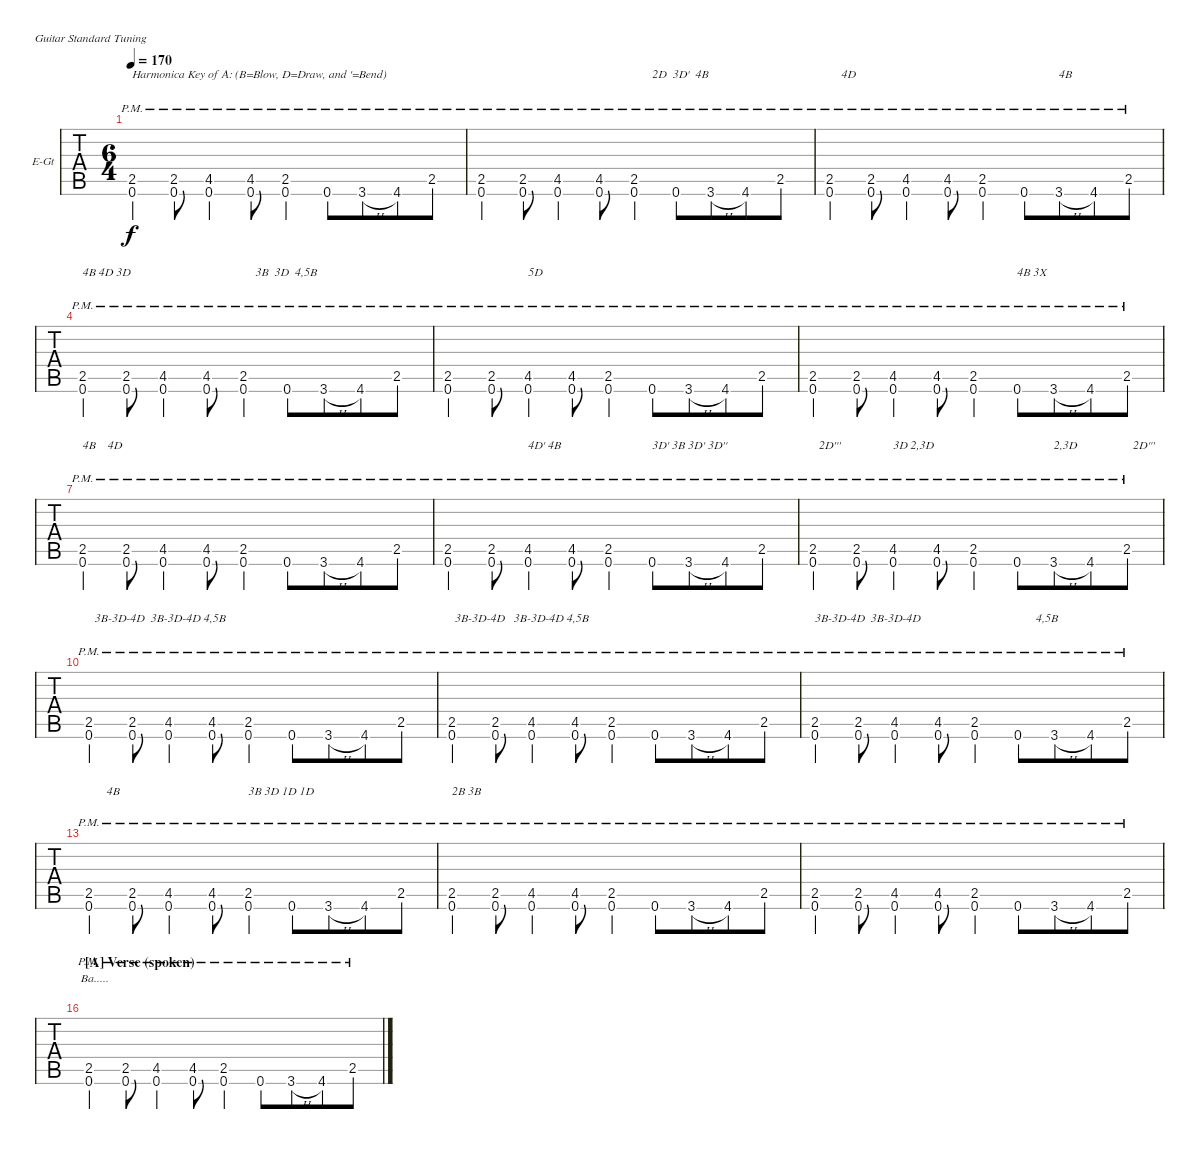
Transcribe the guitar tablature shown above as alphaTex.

\bracketExtendMode nobrackets
\firstSystemTrackNameOrientation horizontal
\otherSystemsTrackNameOrientation horizontal
\defaultBarNumberDisplay FirstOfSystem
\track ("Electric Guitar" "E-Gt") {instrument distortionguitar}
\staff {tabs}
\tuning (E4 B3 G3 D3 A2 E2)
\ts (6 4)
\beaming (8 6 6)
\tempo 170
\clef g2
\ks c
(2.5{pm} 0.6{pm}).4{txt "Harmonica Key of A: (B=Blow, D=Draw, and '=Bend)" lyrics (0 "") lyrics (1 "") lyrics (2 "") lyrics (3 "") lyrics (4 "") dy f instrument distortionguitar} (2.5{pm} 0.6{pm}).8{lyrics (0 "") lyrics (1 "") lyrics (2 "") lyrics (3 "") lyrics (4 "")} (4.5{pm} 0.6{pm}).4{lyrics (0 "") lyrics (1 "") lyrics (2 "") lyrics (3 "") lyrics (4 "")} (4.5{pm} 0.6{pm}).8{lyrics (0 "") lyrics (1 "") lyrics (2 "") lyrics (3 "") lyrics (4 "")} (2.5{pm} 0.6{pm}).4{lyrics (0 "") lyrics (1 "") lyrics (2 "") lyrics (3 "") lyrics (4 "")} 0.6{pm}.8{lyrics (0 "") lyrics (1 "") lyrics (2 "") lyrics (3 "") lyrics (4 "")} 3.6{h pm}.8{lyrics (0 "") lyrics (1 "") lyrics (2 "") lyrics (3 "") lyrics (4 "")} 4.6{pm}.8{lyrics (0 "") lyrics (1 "") lyrics (2 "") lyrics (3 "") lyrics (4 "")} 2.5{pm}.8{lyrics (0 "") lyrics (1 "") lyrics (2 "") lyrics (3 "") lyrics (4 "")} |
(2.5{pm} 0.6{pm}).4{lyrics (0 "") lyrics (1 "") lyrics (2 "") lyrics (3 "") lyrics (4 "")} (2.5{pm} 0.6{pm}).8{lyrics (0 "") lyrics (1 "") lyrics (2 "") lyrics (3 "") lyrics (4 "")} (4.5{pm} 0.6{pm}).4{lyrics (0 "") lyrics (1 "") lyrics (2 "") lyrics (3 "") lyrics (4 "")} (4.5{pm} 0.6{pm}).8{lyrics (0 "") lyrics (1 "") lyrics (2 "") lyrics (3 "") lyrics (4 "")} (2.5{pm} 0.6{pm}).4{txt "      2D  3D'  4B" lyrics (0 "") lyrics (1 "") lyrics (2 "") lyrics (3 "") lyrics (4 "")} 0.6{pm}.8{lyrics (0 "") lyrics (1 "") lyrics (2 "") lyrics (3 "") lyrics (4 "")} 3.6{h pm}.8{lyrics (0 "") lyrics (1 "") lyrics (2 "") lyrics (3 "") lyrics (4 "")} 4.6{pm}.8{lyrics (0 "") lyrics (1 "") lyrics (2 "") lyrics (3 "") lyrics (4 "")} 2.5{pm}.8{lyrics (0 "") lyrics (1 "") lyrics (2 "") lyrics (3 "") lyrics (4 "")} |
(2.5{pm} 0.6{pm}).4{txt "    4D" lyrics (0 "") lyrics (1 "") lyrics (2 "") lyrics (3 "") lyrics (4 "")} (2.5{pm} 0.6{pm}).8{lyrics (0 "") lyrics (1 "") lyrics (2 "") lyrics (3 "") lyrics (4 "")} (4.5{pm} 0.6{pm}).4{lyrics (0 "") lyrics (1 "") lyrics (2 "") lyrics (3 "") lyrics (4 "")} (4.5{pm} 0.6{pm}).8{lyrics (0 "") lyrics (1 "") lyrics (2 "") lyrics (3 "") lyrics (4 "")} (2.5{pm} 0.6{pm}).4{lyrics (0 "") lyrics (1 "") lyrics (2 "") lyrics (3 "") lyrics (4 "")} 0.6{pm}.8{lyrics (0 "") lyrics (1 "") lyrics (2 "") lyrics (3 "") lyrics (4 "")} 3.6{h pm}.8{txt "4B" lyrics (0 "") lyrics (1 "") lyrics (2 "") lyrics (3 "") lyrics (4 "")} 4.6{pm}.8{lyrics (0 "") lyrics (1 "") lyrics (2 "") lyrics (3 "") lyrics (4 "")} 2.5{pm}.8{lyrics (0 "") lyrics (1 "") lyrics (2 "") lyrics (3 "") lyrics (4 "")} |
(2.5{pm} 0.6{pm}).4{txt "4B 4D 3D" lyrics (0 "") lyrics (1 "") lyrics (2 "") lyrics (3 "") lyrics (4 "")} (2.5{pm} 0.6{pm}).8{lyrics (0 "") lyrics (1 "") lyrics (2 "") lyrics (3 "") lyrics (4 "")} (4.5{pm} 0.6{pm}).4{lyrics (0 "") lyrics (1 "") lyrics (2 "") lyrics (3 "") lyrics (4 "")} (4.5{pm} 0.6{pm}).8{lyrics (0 "") lyrics (1 "") lyrics (2 "") lyrics (3 "") lyrics (4 "")} (2.5{pm} 0.6{pm}).4{txt "    3B  3D  4,5B" lyrics (0 "") lyrics (1 "") lyrics (2 "") lyrics (3 "") lyrics (4 "")} 0.6{pm}.8{lyrics (0 "") lyrics (1 "") lyrics (2 "") lyrics (3 "") lyrics (4 "")} 3.6{h pm}.8{lyrics (0 "") lyrics (1 "") lyrics (2 "") lyrics (3 "") lyrics (4 "")} 4.6{pm}.8{lyrics (0 "") lyrics (1 "") lyrics (2 "") lyrics (3 "") lyrics (4 "")} 2.5{pm}.8{lyrics (0 "") lyrics (1 "") lyrics (2 "") lyrics (3 "") lyrics (4 "")} |
(2.5{pm} 0.6{pm}).4{lyrics (0 "") lyrics (1 "") lyrics (2 "") lyrics (3 "") lyrics (4 "")} (2.5{pm} 0.6{pm}).8{lyrics (0 "") lyrics (1 "") lyrics (2 "") lyrics (3 "") lyrics (4 "")} (4.5{pm} 0.6{pm}).4{txt "5D" lyrics (0 "") lyrics (1 "") lyrics (2 "") lyrics (3 "") lyrics (4 "")} (4.5{pm} 0.6{pm}).8{lyrics (0 "") lyrics (1 "") lyrics (2 "") lyrics (3 "") lyrics (4 "")} (2.5{pm} 0.6{pm}).4{lyrics (0 "") lyrics (1 "") lyrics (2 "") lyrics (3 "") lyrics (4 "")} 0.6{pm}.8{lyrics (0 "") lyrics (1 "") lyrics (2 "") lyrics (3 "") lyrics (4 "")} 3.6{h pm}.8{lyrics (0 "") lyrics (1 "") lyrics (2 "") lyrics (3 "") lyrics (4 "")} 4.6{pm}.8{lyrics (0 "") lyrics (1 "") lyrics (2 "") lyrics (3 "") lyrics (4 "")} 2.5{pm}.8{lyrics (0 "") lyrics (1 "") lyrics (2 "") lyrics (3 "") lyrics (4 "")} |
(2.5{pm} 0.6{pm}).4{lyrics (0 "") lyrics (1 "") lyrics (2 "") lyrics (3 "") lyrics (4 "")} (2.5{pm} 0.6{pm}).8{lyrics (0 "") lyrics (1 "") lyrics (2 "") lyrics (3 "") lyrics (4 "")} (4.5{pm} 0.6{pm}).4{lyrics (0 "") lyrics (1 "") lyrics (2 "") lyrics (3 "") lyrics (4 "")} (4.5{pm} 0.6{pm}).8{lyrics (0 "") lyrics (1 "") lyrics (2 "") lyrics (3 "") lyrics (4 "")} (2.5{pm} 0.6{pm}).4{lyrics (0 "") lyrics (1 "") lyrics (2 "") lyrics (3 "") lyrics (4 "")} 0.6{pm}.8{txt "4B 3X" lyrics (0 "") lyrics (1 "") lyrics (2 "") lyrics (3 "") lyrics (4 "")} 3.6{h pm}.8{lyrics (0 "") lyrics (1 "") lyrics (2 "") lyrics (3 "") lyrics (4 "")} 4.6{pm}.8{lyrics (0 "") lyrics (1 "") lyrics (2 "") lyrics (3 "") lyrics (4 "")} 2.5{pm}.8{lyrics (0 "") lyrics (1 "") lyrics (2 "") lyrics (3 "") lyrics (4 "")} |
(2.5{pm} 0.6{pm}).4{txt "4B    4D" lyrics (0 "") lyrics (1 "") lyrics (2 "") lyrics (3 "") lyrics (4 "")} (2.5{pm} 0.6{pm}).8{lyrics (0 "") lyrics (1 "") lyrics (2 "") lyrics (3 "") lyrics (4 "")} (4.5{pm} 0.6{pm}).4{lyrics (0 "") lyrics (1 "") lyrics (2 "") lyrics (3 "") lyrics (4 "")} (4.5{pm} 0.6{pm}).8{lyrics (0 "") lyrics (1 "") lyrics (2 "") lyrics (3 "") lyrics (4 "")} (2.5{pm} 0.6{pm}).4{lyrics (0 "") lyrics (1 "") lyrics (2 "") lyrics (3 "") lyrics (4 "")} 0.6{pm}.8{lyrics (0 "") lyrics (1 "") lyrics (2 "") lyrics (3 "") lyrics (4 "")} 3.6{h pm}.8{lyrics (0 "") lyrics (1 "") lyrics (2 "") lyrics (3 "") lyrics (4 "")} 4.6{pm}.8{lyrics (0 "") lyrics (1 "") lyrics (2 "") lyrics (3 "") lyrics (4 "")} 2.5{pm}.8{lyrics (0 "") lyrics (1 "") lyrics (2 "") lyrics (3 "") lyrics (4 "")} |
(2.5{pm} 0.6{pm}).4{lyrics (0 "") lyrics (1 "") lyrics (2 "") lyrics (3 "") lyrics (4 "")} (2.5{pm} 0.6{pm}).8{lyrics (0 "") lyrics (1 "") lyrics (2 "") lyrics (3 "") lyrics (4 "")} (4.5{pm} 0.6{pm}).4{txt "4D' 4B" lyrics (0 "") lyrics (1 "") lyrics (2 "") lyrics (3 "") lyrics (4 "")} (4.5{pm} 0.6{pm}).8{lyrics (0 "") lyrics (1 "") lyrics (2 "") lyrics (3 "") lyrics (4 "")} (2.5{pm} 0.6{pm}).4{lyrics (0 "") lyrics (1 "") lyrics (2 "") lyrics (3 "") lyrics (4 "")} 0.6{pm}.8{txt "3D' 3B 3D' 3D''" lyrics (0 "") lyrics (1 "") lyrics (2 "") lyrics (3 "") lyrics (4 "")} 3.6{h pm}.8{lyrics (0 "") lyrics (1 "") lyrics (2 "") lyrics (3 "") lyrics (4 "")} 4.6{pm}.8{lyrics (0 "") lyrics (1 "") lyrics (2 "") lyrics (3 "") lyrics (4 "")} 2.5{pm}.8{lyrics (0 "") lyrics (1 "") lyrics (2 "") lyrics (3 "") lyrics (4 "")} |
(2.5{pm} 0.6{pm}).4{txt "  2D'''" lyrics (0 "") lyrics (1 "") lyrics (2 "") lyrics (3 "") lyrics (4 "")} (2.5{pm} 0.6{pm}).8{lyrics (0 "") lyrics (1 "") lyrics (2 "") lyrics (3 "") lyrics (4 "")} (4.5{pm} 0.6{pm}).4{txt "3D 2,3D" lyrics (0 "") lyrics (1 "") lyrics (2 "") lyrics (3 "") lyrics (4 "")} (4.5{pm} 0.6{pm}).8{lyrics (0 "") lyrics (1 "") lyrics (2 "") lyrics (3 "") lyrics (4 "")} (2.5{pm} 0.6{pm}).4{lyrics (0 "") lyrics (1 "") lyrics (2 "") lyrics (3 "") lyrics (4 "")} 0.6{pm}.8{lyrics (0 "") lyrics (1 "") lyrics (2 "") lyrics (3 "") lyrics (4 "")} 3.6{h pm}.8{txt "2,3D" lyrics (0 "") lyrics (1 "") lyrics (2 "") lyrics (3 "") lyrics (4 "")} 4.6{pm}.8{lyrics (0 "") lyrics (1 "") lyrics (2 "") lyrics (3 "") lyrics (4 "")} 2.5{pm}.8{txt "  2D'''" lyrics (0 "") lyrics (1 "") lyrics (2 "") lyrics (3 "") lyrics (4 "")} |
(2.5{pm} 0.6{pm}).4{txt "  3B-3D-4D  3B-3D-4D 4,5B" lyrics (0 "") lyrics (1 "") lyrics (2 "") lyrics (3 "") lyrics (4 "")} (2.5{pm} 0.6{pm}).8{lyrics (0 "") lyrics (1 "") lyrics (2 "") lyrics (3 "") lyrics (4 "")} (4.5{pm} 0.6{pm}).4{lyrics (0 "") lyrics (1 "") lyrics (2 "") lyrics (3 "") lyrics (4 "")} (4.5{pm} 0.6{pm}).8{lyrics (0 "") lyrics (1 "") lyrics (2 "") lyrics (3 "") lyrics (4 "")} (2.5{pm} 0.6{pm}).4{lyrics (0 "") lyrics (1 "") lyrics (2 "") lyrics (3 "") lyrics (4 "")} 0.6{pm}.8{lyrics (0 "") lyrics (1 "") lyrics (2 "") lyrics (3 "") lyrics (4 "")} 3.6{h pm}.8{lyrics (0 "") lyrics (1 "") lyrics (2 "") lyrics (3 "") lyrics (4 "")} 4.6{pm}.8{lyrics (0 "") lyrics (1 "") lyrics (2 "") lyrics (3 "") lyrics (4 "")} 2.5{pm}.8{lyrics (0 "") lyrics (1 "") lyrics (2 "") lyrics (3 "") lyrics (4 "")} |
(2.5{pm} 0.6{pm}).4{txt " 3B-3D-4D   3B-3D-4D 4,5B" lyrics (0 "") lyrics (1 "") lyrics (2 "") lyrics (3 "") lyrics (4 "")} (2.5{pm} 0.6{pm}).8{lyrics (0 "") lyrics (1 "") lyrics (2 "") lyrics (3 "") lyrics (4 "")} (4.5{pm} 0.6{pm}).4{lyrics (0 "") lyrics (1 "") lyrics (2 "") lyrics (3 "") lyrics (4 "")} (4.5{pm} 0.6{pm}).8{lyrics (0 "") lyrics (1 "") lyrics (2 "") lyrics (3 "") lyrics (4 "")} (2.5{pm} 0.6{pm}).4{lyrics (0 "") lyrics (1 "") lyrics (2 "") lyrics (3 "") lyrics (4 "")} 0.6{pm}.8{lyrics (0 "") lyrics (1 "") lyrics (2 "") lyrics (3 "") lyrics (4 "")} 3.6{h pm}.8{lyrics (0 "") lyrics (1 "") lyrics (2 "") lyrics (3 "") lyrics (4 "")} 4.6{pm}.8{lyrics (0 "") lyrics (1 "") lyrics (2 "") lyrics (3 "") lyrics (4 "")} 2.5{pm}.8{lyrics (0 "") lyrics (1 "") lyrics (2 "") lyrics (3 "") lyrics (4 "")} |
(2.5{pm} 0.6{pm}).4{txt "3B-3D-4D  3B-3D-4D" lyrics (0 "") lyrics (1 "") lyrics (2 "") lyrics (3 "") lyrics (4 "")} (2.5{pm} 0.6{pm}).8{lyrics (0 "") lyrics (1 "") lyrics (2 "") lyrics (3 "") lyrics (4 "")} (4.5{pm} 0.6{pm}).4{lyrics (0 "") lyrics (1 "") lyrics (2 "") lyrics (3 "") lyrics (4 "")} (4.5{pm} 0.6{pm}).8{lyrics (0 "") lyrics (1 "") lyrics (2 "") lyrics (3 "") lyrics (4 "")} (2.5{pm} 0.6{pm}).4{lyrics (0 "") lyrics (1 "") lyrics (2 "") lyrics (3 "") lyrics (4 "")} 0.6{pm}.8{txt "      4,5B" lyrics (0 "") lyrics (1 "") lyrics (2 "") lyrics (3 "") lyrics (4 "")} 3.6{h pm}.8{lyrics (0 "") lyrics (1 "") lyrics (2 "") lyrics (3 "") lyrics (4 "")} 4.6{pm}.8{lyrics (0 "") lyrics (1 "") lyrics (2 "") lyrics (3 "") lyrics (4 "")} 2.5{pm}.8{lyrics (0 "") lyrics (1 "") lyrics (2 "") lyrics (3 "") lyrics (4 "")} |
(2.5{pm} 0.6{pm}).4{txt "      4B" lyrics (0 "") lyrics (1 "") lyrics (2 "") lyrics (3 "") lyrics (4 "")} (2.5{pm} 0.6{pm}).8{lyrics (0 "") lyrics (1 "") lyrics (2 "") lyrics (3 "") lyrics (4 "")} (4.5{pm} 0.6{pm}).4{lyrics (0 "") lyrics (1 "") lyrics (2 "") lyrics (3 "") lyrics (4 "")} (4.5{pm} 0.6{pm}).8{lyrics (0 "") lyrics (1 "") lyrics (2 "") lyrics (3 "") lyrics (4 "")} (2.5{pm} 0.6{pm}).4{txt "3B 3D 1D 1D" lyrics (0 "") lyrics (1 "") lyrics (2 "") lyrics (3 "") lyrics (4 "")} 0.6{pm}.8{lyrics (0 "") lyrics (1 "") lyrics (2 "") lyrics (3 "") lyrics (4 "")} 3.6{h pm}.8{lyrics (0 "") lyrics (1 "") lyrics (2 "") lyrics (3 "") lyrics (4 "")} 4.6{pm}.8{lyrics (0 "") lyrics (1 "") lyrics (2 "") lyrics (3 "") lyrics (4 "")} 2.5{pm}.8{lyrics (0 "") lyrics (1 "") lyrics (2 "") lyrics (3 "") lyrics (4 "")} |
(2.5{pm} 0.6{pm}).4{txt "2B 3B" lyrics (0 "") lyrics (1 "") lyrics (2 "") lyrics (3 "") lyrics (4 "")} (2.5{pm} 0.6{pm}).8{lyrics (0 "") lyrics (1 "") lyrics (2 "") lyrics (3 "") lyrics (4 "")} (4.5{pm} 0.6{pm}).4{lyrics (0 "") lyrics (1 "") lyrics (2 "") lyrics (3 "") lyrics (4 "")} (4.5{pm} 0.6{pm}).8{lyrics (0 "") lyrics (1 "") lyrics (2 "") lyrics (3 "") lyrics (4 "")} (2.5{pm} 0.6{pm}).4{lyrics (0 "") lyrics (1 "") lyrics (2 "") lyrics (3 "") lyrics (4 "")} 0.6{pm}.8{lyrics (0 "") lyrics (1 "") lyrics (2 "") lyrics (3 "") lyrics (4 "")} 3.6{h pm}.8{lyrics (0 "") lyrics (1 "") lyrics (2 "") lyrics (3 "") lyrics (4 "")} 4.6{pm}.8{lyrics (0 "") lyrics (1 "") lyrics (2 "") lyrics (3 "") lyrics (4 "")} 2.5{pm}.8{lyrics (0 "") lyrics (1 "") lyrics (2 "") lyrics (3 "") lyrics (4 "")} |
(2.5{pm} 0.6{pm}).4{lyrics (0 "") lyrics (1 "") lyrics (2 "") lyrics (3 "") lyrics (4 "")} (2.5{pm} 0.6{pm}).8{lyrics (0 "") lyrics (1 "") lyrics (2 "") lyrics (3 "") lyrics (4 "")} (4.5{pm} 0.6{pm}).4{lyrics (0 "") lyrics (1 "") lyrics (2 "") lyrics (3 "") lyrics (4 "")} (4.5{pm} 0.6{pm}).8{lyrics (0 "") lyrics (1 "") lyrics (2 "") lyrics (3 "") lyrics (4 "")} (2.5{pm} 0.6{pm}).4{lyrics (0 "") lyrics (1 "") lyrics (2 "") lyrics (3 "") lyrics (4 "")} 0.6{pm}.8{lyrics (0 "") lyrics (1 "") lyrics (2 "") lyrics (3 "") lyrics (4 "")} 3.6{h pm}.8{lyrics (0 "") lyrics (1 "") lyrics (2 "") lyrics (3 "") lyrics (4 "")} 4.6{pm}.8{lyrics (0 "") lyrics (1 "") lyrics (2 "") lyrics (3 "") lyrics (4 "")} 2.5{pm}.8{lyrics (0 "") lyrics (1 "") lyrics (2 "") lyrics (3 "") lyrics (4 "")} |
\section ("A" "Verse (spoken)")
(2.5{pm} 0.6{pm}).4{lyrics (0 "    Ba.....") lyrics (1 "") lyrics (2 "") lyrics (3 "") lyrics (4 "")} (2.5{pm} 0.6{pm}).8{lyrics (0 "") lyrics (1 "") lyrics (2 "") lyrics (3 "") lyrics (4 "")} (4.5{pm} 0.6{pm}).4{lyrics (0 "") lyrics (1 "") lyrics (2 "") lyrics (3 "") lyrics (4 "")} (4.5{pm} 0.6{pm}).8{lyrics (0 "") lyrics (1 "") lyrics (2 "") lyrics (3 "") lyrics (4 "")} (2.5{pm} 0.6{pm}).4{lyrics (0 "") lyrics (1 "") lyrics (2 "") lyrics (3 "") lyrics (4 "")} 0.6{pm}.8{lyrics (0 "") lyrics (1 "") lyrics (2 "") lyrics (3 "") lyrics (4 "")} 3.6{h pm}.8{lyrics (0 "") lyrics (1 "") lyrics (2 "") lyrics (3 "") lyrics (4 "")} 4.6{pm}.8{lyrics (0 "") lyrics (1 "") lyrics (2 "") lyrics (3 "") lyrics (4 "")} 2.5{pm}.8{lyrics (0 "") lyrics (1 "") lyrics (2 "") lyrics (3 "") lyrics (4 "")}
